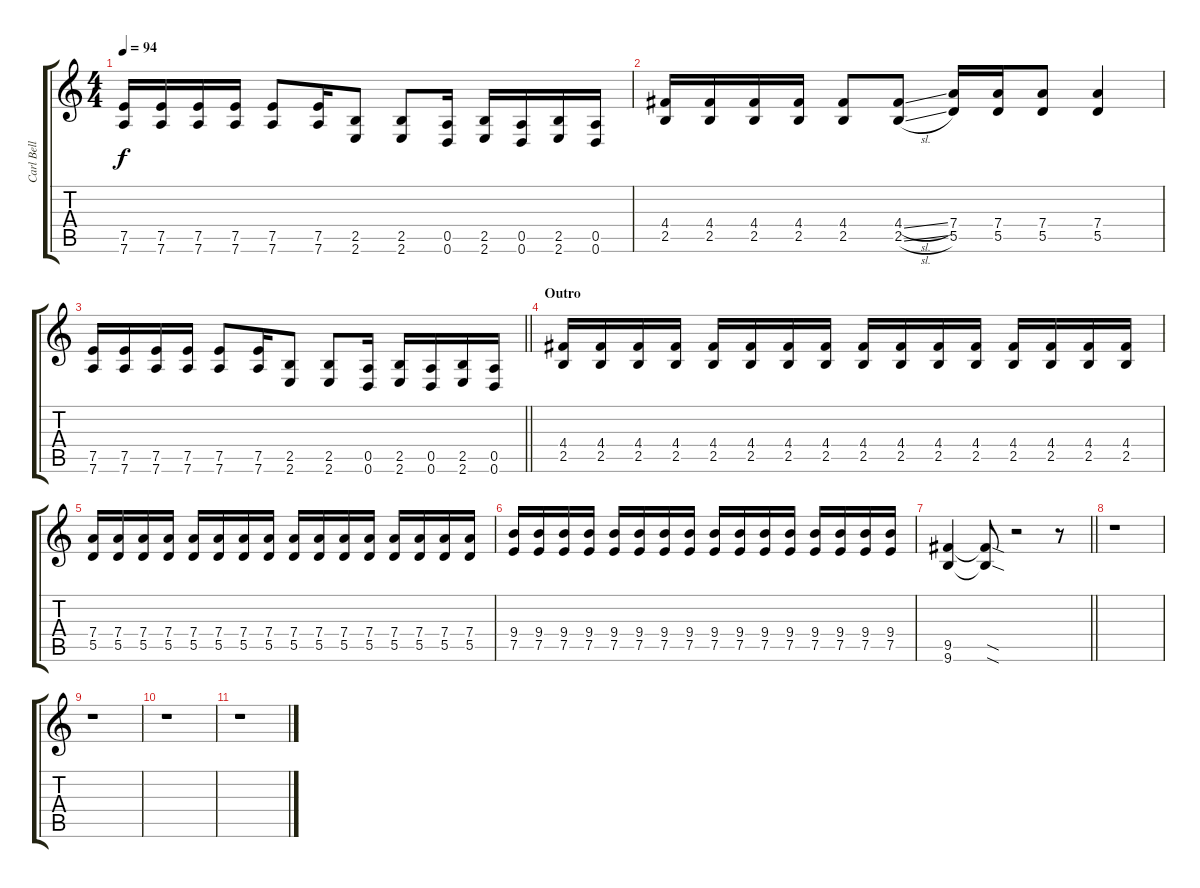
\track ("Carl Bell (Rhythm Guitar)" "Carl Bell ") {instrument distortionguitar}
\staff {score tabs}
\tuning (E4 B3 G3 D3 A2 D2) {hide}
\ts (4 4)
\tempo 94
\clef g2
\ks c
(7.5 7.6).16{dy f} (7.5 7.6).16 (7.5 7.6).16 (7.5 7.6).16 (7.5 7.6).8 (7.5 7.6).16 (2.5 2.6).8 (2.5 2.6).8 (0.5 0.6).16 (2.5 2.6).16 (0.5 0.6).16 (2.5 2.6).16 (0.5 0.6).16 |
(4.4 2.5).16 (4.4 2.5).16 (4.4 2.5).16 (4.4 2.5).16 (4.4 2.5).8 (4.4{sl} 2.5{sl}).8 (7.4 5.5).16 (7.4 5.5).16 (7.4 5.5).8 (7.4 5.5).4 |
\barLineRight lightlight
(7.5 7.6).16 (7.5 7.6).16 (7.5 7.6).16 (7.5 7.6).16 (7.5 7.6).8 (7.5 7.6).16 (2.5 2.6).8 (2.5 2.6).8 (0.5 0.6).16 (2.5 2.6).16 (0.5 0.6).16 (2.5 2.6).16 (0.5 0.6).16 |
\section ("" "Outro")
(4.4 2.5).16{volume 9} (4.4 2.5).16 (4.4 2.5).16 (4.4 2.5).16 (4.4 2.5).16 (4.4 2.5).16 (4.4 2.5).16 (4.4 2.5).16 (4.4 2.5).16 (4.4 2.5).16 (4.4 2.5).16 (4.4 2.5).16 (4.4 2.5).16 (4.4 2.5).16 (4.4 2.5).16 (4.4 2.5).16 |
(7.4 5.5).16 (7.4 5.5).16 (7.4 5.5).16 (7.4 5.5).16 (7.4 5.5).16 (7.4 5.5).16 (7.4 5.5).16 (7.4 5.5).16 (7.4 5.5).16 (7.4 5.5).16 (7.4 5.5).16 (7.4 5.5).16 (7.4 5.5).16 (7.4 5.5).16 (7.4 5.5).16 (7.4 5.5).16 |
(9.4 7.5).16 (9.4 7.5).16 (9.4 7.5).16 (9.4 7.5).16 (9.4 7.5).16 (9.4 7.5).16 (9.4 7.5).16 (9.4 7.5).16 (9.4 7.5).16 (9.4 7.5).16 (9.4 7.5).16 (9.4 7.5).16 (9.4 7.5).16 (9.4 7.5).16 (9.4 7.5).16 (9.4 7.5).16 |
\barLineRight lightlight
(9.5 9.6).4{volume 13} (9.5{sod t} 9.6{sod t}).8 r.2 r.8 |
r.1 |
r.1 |
r.1 |
r.1
